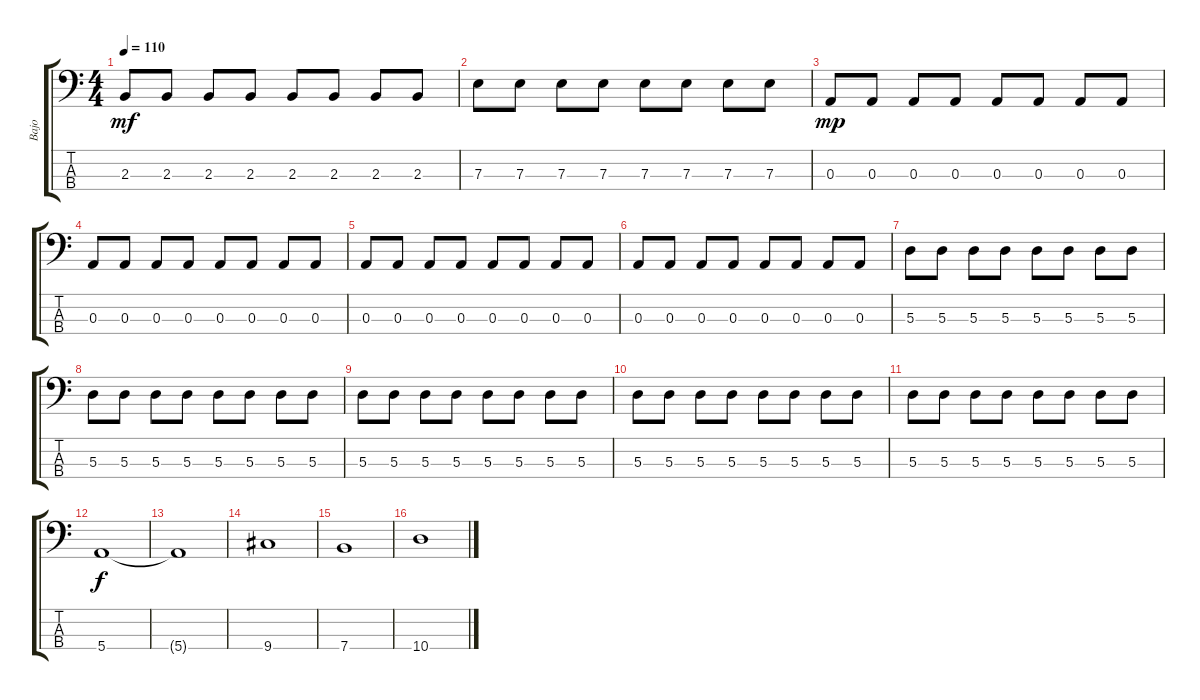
\track ("Bajo" "Bajo") {instrument electricbassfinger}
\staff {score tabs}
\tuning (G2 D2 A1 E1) {hide}
\ts (4 4)
\tempo 110
\clef f4
\ks c
2.3.8{dy mf} 2.3.8 2.3.8 2.3.8 2.3.8 2.3.8 2.3.8 2.3.8 |
7.3.8 7.3.8 7.3.8 7.3.8 7.3.8 7.3.8 7.3.8 7.3.8 |
0.3.8{dy mp} 0.3.8 0.3.8 0.3.8 0.3.8 0.3.8 0.3.8 0.3.8 |
0.3.8 0.3.8 0.3.8 0.3.8 0.3.8 0.3.8 0.3.8 0.3.8 |
0.3.8 0.3.8 0.3.8 0.3.8 0.3.8 0.3.8 0.3.8 0.3.8 |
0.3.8 0.3.8 0.3.8 0.3.8 0.3.8 0.3.8 0.3.8 0.3.8 |
5.3.8 5.3.8 5.3.8 5.3.8 5.3.8 5.3.8 5.3.8 5.3.8 |
5.3.8 5.3.8 5.3.8 5.3.8 5.3.8 5.3.8 5.3.8 5.3.8 |
5.3.8 5.3.8 5.3.8 5.3.8 5.3.8 5.3.8 5.3.8 5.3.8 |
5.3.8 5.3.8 5.3.8 5.3.8 5.3.8 5.3.8 5.3.8 5.3.8 |
5.3.8 5.3.8 5.3.8 5.3.8 5.3.8 5.3.8 5.3.8 5.3.8 |
5.4.1{dy f} |
5.4{t}.1 |
9.4.1 |
7.4.1 |
10.4.1
